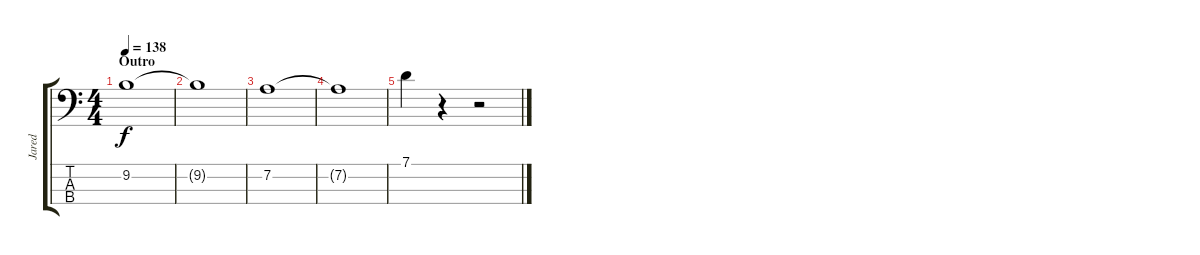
\track ("Jared" "Jared") {instrument electricbassfinger}
\staff {score tabs}
\tuning (G2 D2 A1 D1) {hide}
\ts (4 4)
\section ("" "Outro")
\tempo 138
\clef f4
\ks c
9.2.1{dy f} |
9.2{t}.1 |
7.2.1 |
7.2{t}.1 |
7.1.4 r.4 r.2
